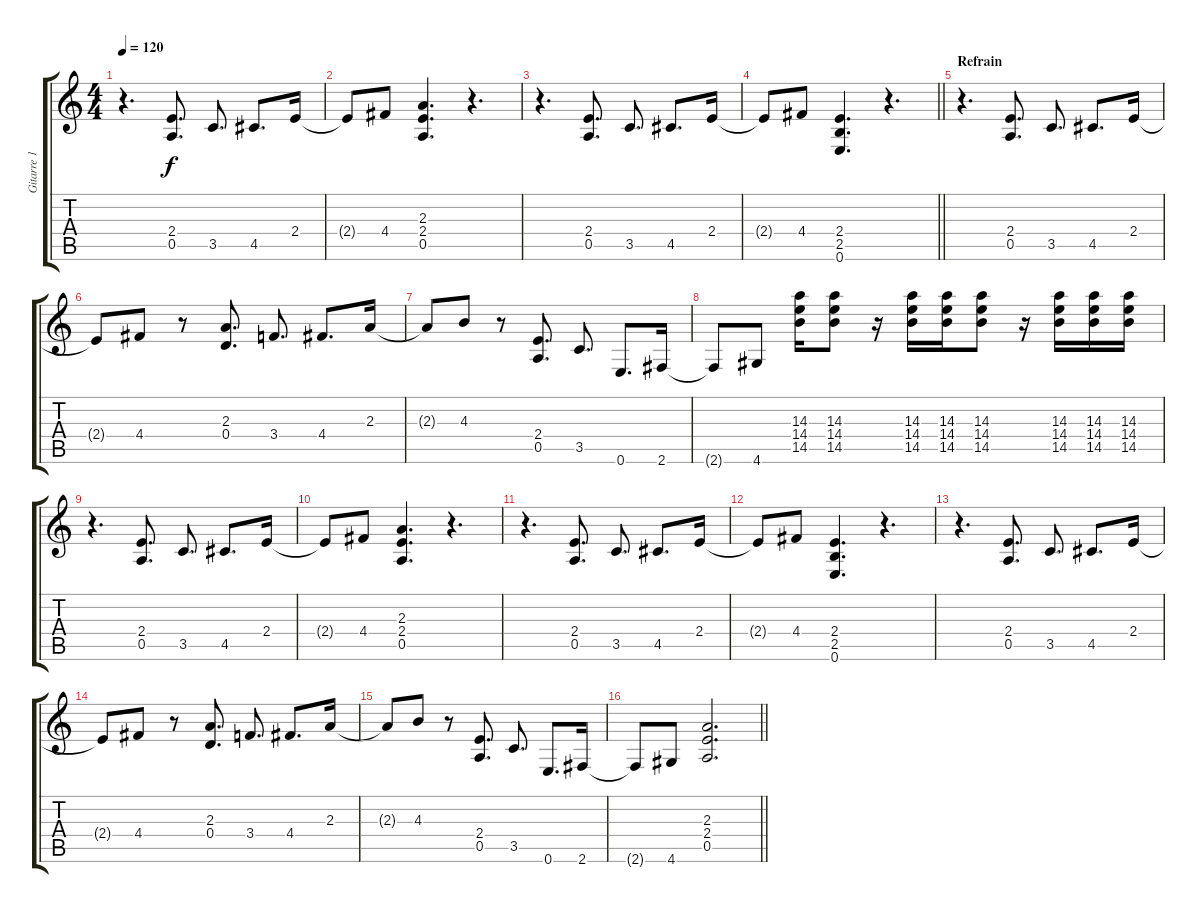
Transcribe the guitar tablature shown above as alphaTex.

\track ("Gitarre 1" "Gitarre 1") {instrument distortionguitar}
\staff {score tabs}
\tuning (E4 B3 G3 D3 A2 E2) {hide}
\ts (4 4)
\tempo 120
\clef g2
\ks c
r.4{d dy f} (2.4 0.5).8{d} 3.5.8{d} 4.5.8{d} 2.4.16 |
2.4{t}.8 4.4.8 (2.3 2.4 0.5).4{d} r.4{d} |
r.4{d} (2.4 0.5).8{d} 3.5.8{d} 4.5.8{d} 2.4.16 |
\barLineRight lightlight
2.4{t}.8 4.4.8 (2.4 2.5 0.6).4{d} r.4{d} |
\section ("" "Refrain")
r.4{d} (2.4 0.5).8{d} 3.5.8{d} 4.5.8{d} 2.4.16 |
2.4{t}.8 4.4.8 r.8 (2.3 0.4).8{d} 3.4.8{d} 4.4.8{d} 2.3.16 |
2.3{t}.8 4.3.8 r.8 (2.4 0.5).8{d} 3.5.8{d} 0.6.8{d} 2.6.16 |
2.6{t}.8 4.6.8 (14.3 14.4 14.5).16 (14.3 14.4 14.5).8 r.16 (14.3 14.4 14.5).16 (14.3 14.4 14.5).16 (14.3 14.4 14.5).8 r.16 (14.3 14.4 14.5).16 (14.3 14.4 14.5).16 (14.3 14.4 14.5).16 |
r.4{d} (2.4 0.5).8{d} 3.5.8{d} 4.5.8{d} 2.4.16 |
2.4{t}.8 4.4.8 (2.3 2.4 0.5).4{d} r.4{d} |
r.4{d} (2.4 0.5).8{d} 3.5.8{d} 4.5.8{d} 2.4.16 |
2.4{t}.8 4.4.8 (2.4 2.5 0.6).4{d} r.4{d} |
r.4{d} (2.4 0.5).8{d} 3.5.8{d} 4.5.8{d} 2.4.16 |
2.4{t}.8 4.4.8 r.8 (2.3 0.4).8{d} 3.4.8{d} 4.4.8{d} 2.3.16 |
2.3{t}.8 4.3.8 r.8 (2.4 0.5).8{d} 3.5.8{d} 0.6.8{d} 2.6.16 |
\barLineRight lightlight
2.6{t}.8 4.6.8 (2.3 2.4 0.5).2{d}
